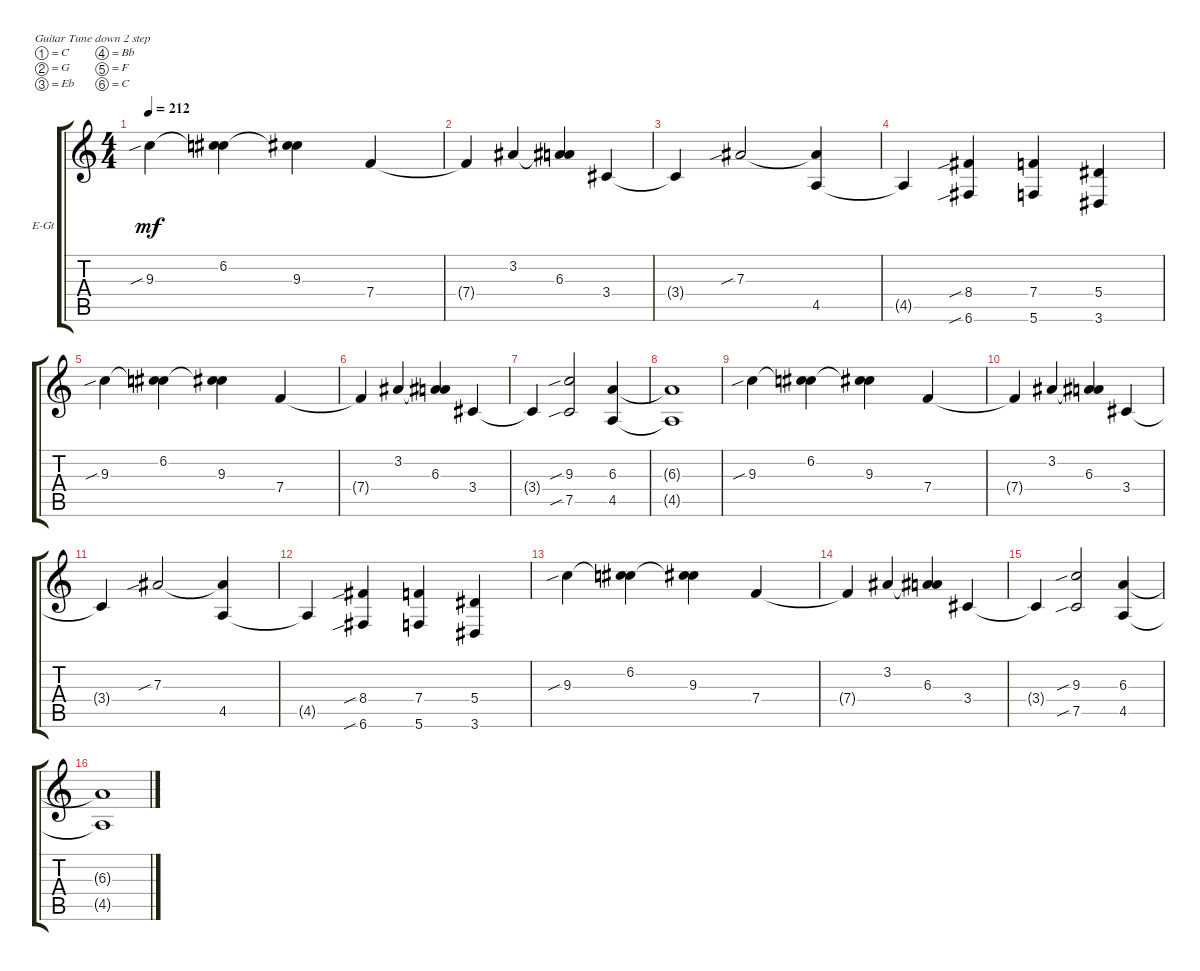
\defaultSystemsLayout 4
\bracketExtendMode groupsimilarinstruments
\firstSystemTrackNameOrientation horizontal
\otherSystemsTrackNameOrientation horizontal
\track ("Leads" "E-Gt") {instrument overdrivenguitar}
\staff {score tabs}
\tuning (C4 G3 Eb3 Bb2 F2 C2)
\ts (4 4)
\tempo 212
\clef g2
\ks c
9.3{sib}.4{dy mf instrument overdrivenguitar} (6.2 9.3{t}).4 (9.3 6.2{t}).4 7.4.4 |
7.4{t}.4 3.2.4 (6.3 3.2{t}).4 3.4.4 |
3.4{t}.4 7.3{sib}.2 (4.5 7.3{t}).4 |
4.5{t}.4 (8.4{sib} 6.6{sib}).4 (7.4 5.6).4 (5.4 3.6).4 |
9.3{sib}.4 (6.2 9.3{t}).4 (9.3 6.2{t}).4 7.4.4 |
7.4{t}.4 3.2.4 (6.3 3.2{t}).4 3.4.4 |
3.4{t}.4 (9.3{sib} 7.5{sib}).2 (4.5 6.3).4 |
(6.3{t} 4.5{t}).1 |
9.3{sib}.4 (6.2 9.3{t}).4 (9.3 6.2{t}).4 7.4.4 |
7.4{t}.4 3.2.4 (6.3 3.2{t}).4 3.4.4 |
3.4{t}.4 7.3{sib}.2 (4.5 7.3{t}).4 |
4.5{t}.4 (8.4{sib} 6.6{sib}).4 (7.4 5.6).4 (5.4 3.6).4 |
9.3{sib}.4 (6.2 9.3{t}).4 (9.3 6.2{t}).4 7.4.4 |
7.4{t}.4 3.2.4 (6.3 3.2{t}).4 3.4.4 |
3.4{t}.4 (9.3{sib} 7.5{sib}).2 (4.5 6.3).4 |
(6.3{t} 4.5{t}).1
